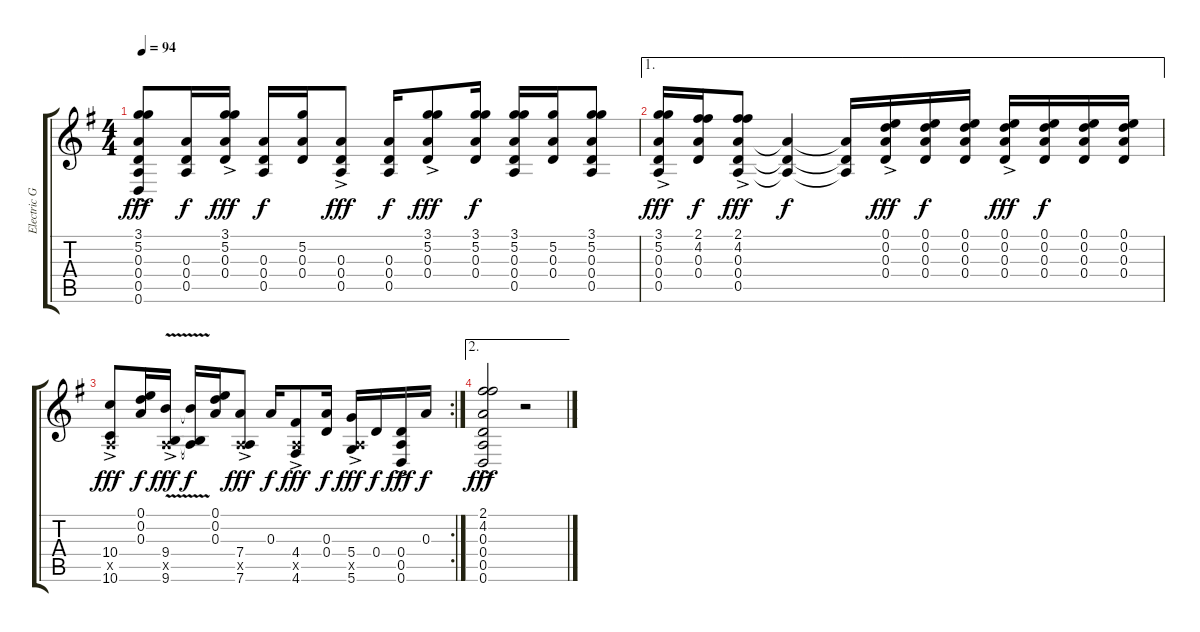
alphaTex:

\track ("Electric Guitar 2" "Electric G") {instrument distortionguitar}
\staff {score tabs}
\tuning (E4 D4 A3 D3 A2 D2) {hide}
\ts (4 4)
\tempo 94
\clef g2
\ks g
(3.1{ac} 5.2{ac} 0.3{ac} 0.4{ac} 0.5{ac} 0.6{ac}).8{dy fff} (0.3 0.4 0.5).16{dy f} (3.1{ac} 5.2{ac} 0.3{ac} 0.4{ac}).16{dy fff} (0.3 0.4 0.5).16{dy f} (5.2 0.3 0.4).16 (0.3{ac} 0.4{ac} 0.5{ac}).8{dy fff} (0.3 0.4 0.5).16{dy f} (3.1{ac} 5.2{ac} 0.3{ac} 0.4{ac}).8{dy fff} (3.1 5.2 0.3 0.4).16{dy f} (3.1 5.2 0.3 0.4 0.5).16 (5.2 0.3 0.4).16 (3.1 5.2 0.3 0.4 0.5).8 |
\ae 1
(3.1{ac} 5.2{ac} 0.3{ac} 0.4{ac} 0.5{ac}).16{dy fff} (2.1 4.2 0.3 0.4).16{dy f} (2.1{ac} 4.2{ac} 0.3{ac} 0.4{ac} 0.5{ac}).8{dy fff} (0.3{t} 0.4{t} 0.5{t}).4{dy f} (0.3{t} 0.4{t} 0.5{t}).16 (0.1{ac} 0.2{ac} 0.3{ac} 0.4{ac}).16{dy fff} (0.1 0.2 0.3 0.4).16{dy f} (0.1 0.2 0.3 0.4).16 (0.1{ac} 0.2{ac} 0.3{ac} 0.4{ac}).16{dy fff} (0.1 0.2 0.3 0.4).16{dy f} (0.1 0.2 0.3 0.4).16 (0.1 0.2 0.3 0.4).16 |
\rc 2
(10.4{ac} 0.5{ac x} 10.6{ac}).8{dy fff} (0.1 0.2 0.3).16{dy f} (9.4{v ac} 0.5{ac x} 9.6{v ac}).16{dy fff} (9.4{t} 0.5{t} 9.6{t}).16{dy f} (0.1 0.2 0.3).16 (7.4{ac} 0.5{ac x} 7.6{ac}).8{dy fff} 0.3.16{dy f} (4.4{ac} 0.5{x} 4.6{ac}).8{dy fff} (0.3 0.4).16{dy f} (5.4{ac} 0.5{x} 5.6{ac}).16{dy fff} 0.4.16{dy f} (0.4{ac} 0.5{ac} 0.6{ac}).16{dy fff} 0.3.16{dy f} |
\ae 2
(2.1{ac} 4.2{ac} 0.3{ac} 0.4{ac} 0.5{ac} 0.6{ac}).2{dy fff} r.2
